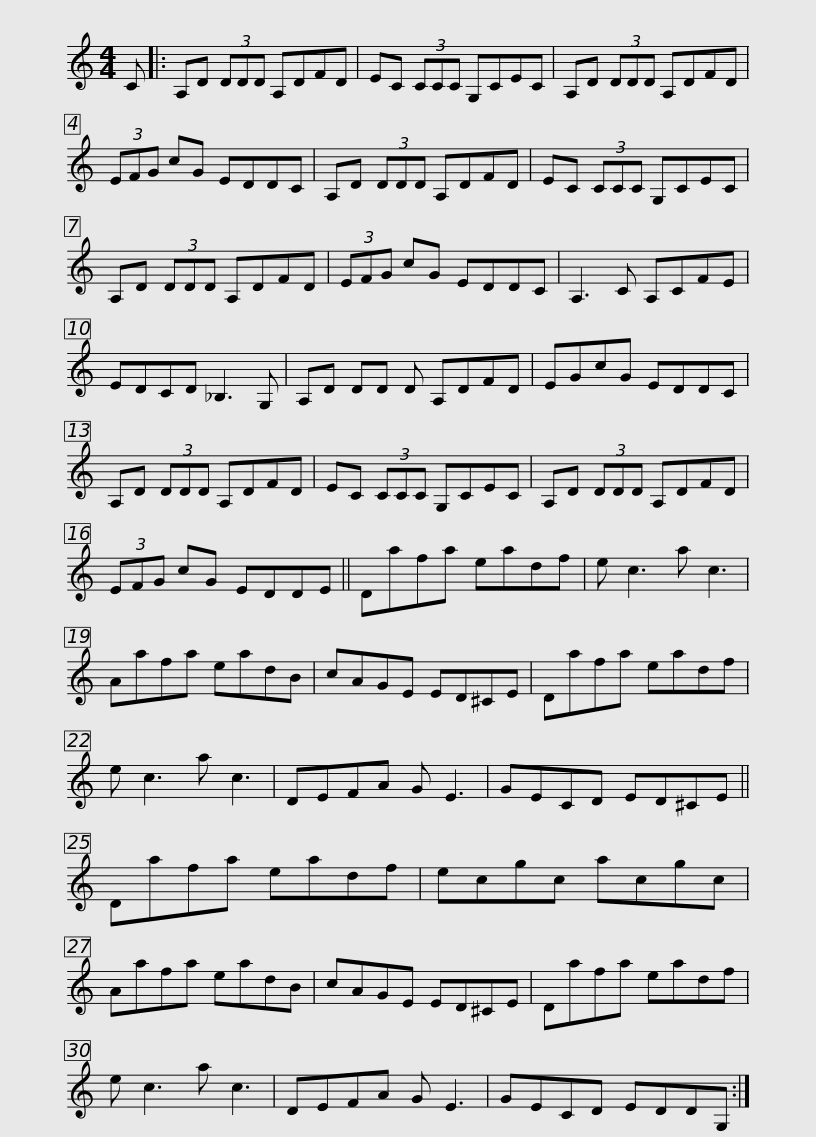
X:1
L:1/8
M:4/4
I:linebreak $
K:C
V:1 treble
V:1
 C |: A,D (3DDD A,DFD | EC (3CCC G,CEC | A,D (3DDD A,DFD | (3EFG cG EDDC |$ %5
 A,D (3DDD A,DFD | EC (3CCC G,CEC | A,D (3DDD A,DFD | (3EFG cG EDDC | A,3 C A,CFE |$ %10
 EDCD _B,3 G, | A,D DD D A,DFD | EGcG EDDC | A,D (3DDD A,DFD | EC (3CCC G,CEC |$ %15
 A,D (3DDD A,DFD | (3EFG cG EDDE || Dafa eadf | e c3 a c3 | Aafa eadB |$ %20
 cAGE ED^CE | Dafa eadf | e c3 a c3 | DEFA G E3 | GECD ED^CE || %25
 Dafa eadf |$ ecgc acgc | Aafa eadB | cAGE ED^CE | Dafa eadf | %30
 e c3 a c3 | DEFA G E3 |$ GECD EDDG, :| %33
